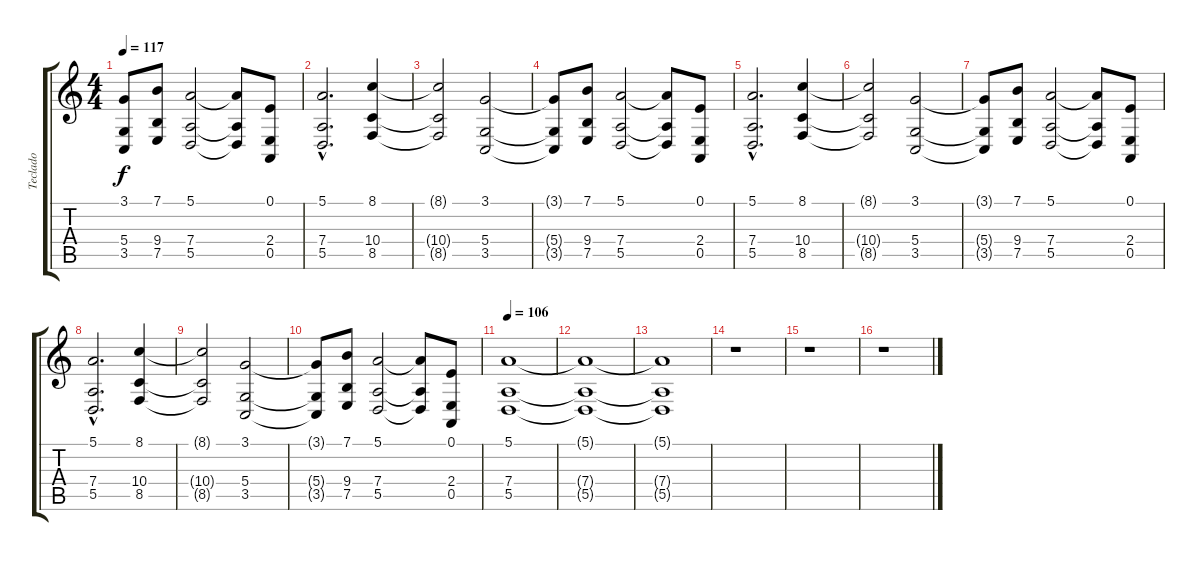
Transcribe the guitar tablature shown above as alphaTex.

\track ("Teclado" "Teclado") {instrument tremolostrings}
\staff {score tabs}
\tuning (E4 B3 G3 D3 A2 E2) {hide}
\ts (4 4)
\tempo 117
\clef g2
\ks c
(3.1{t} 5.4{t} 3.5{t}).8{dy f} (7.1 9.4 7.5).8 (5.1 7.4 5.5).2 (5.1{t} 7.4{t} 5.5{t}).8 (0.1 2.4 0.5).8 |
(5.1{hac} 7.4{hac} 5.5{hac}).2{d} (8.1 10.4 8.5).4 |
(8.1{t} 10.4{t} 8.5{t}).2 (3.1 5.4 3.5).2 |
(3.1{t} 5.4{t} 3.5{t}).8 (7.1 9.4 7.5).8 (5.1 7.4 5.5).2 (5.1{t} 7.4{t} 5.5{t}).8 (0.1 2.4 0.5).8 |
(5.1{hac} 7.4{hac} 5.5{hac}).2{d} (8.1 10.4 8.5).4 |
(8.1{t} 10.4{t} 8.5{t}).2 (3.1 5.4 3.5).2 |
(3.1{t} 5.4{t} 3.5{t}).8 (7.1 9.4 7.5).8 (5.1 7.4 5.5).2 (5.1{t} 7.4{t} 5.5{t}).8 (0.1 2.4 0.5).8 |
(5.1{hac} 7.4{hac} 5.5{hac}).2{d} (8.1 10.4 8.5).4 |
(8.1{t} 10.4{t} 8.5{t}).2 (3.1 5.4 3.5).2 |
(3.1{t} 5.4{t} 3.5{t}).8 (7.1 9.4 7.5).8 (5.1 7.4 5.5).2 (5.1{t} 7.4{t} 5.5{t}).8 (0.1 2.4 0.5).8 |
\tempo 106
(5.1 7.4 5.5).1{volume 0} |
(5.1{t} 7.4{t} 5.5{t}).1 |
(5.1{t} 7.4{t} 5.5{t}).1 |
r.1 |
r.1 |
r.1
